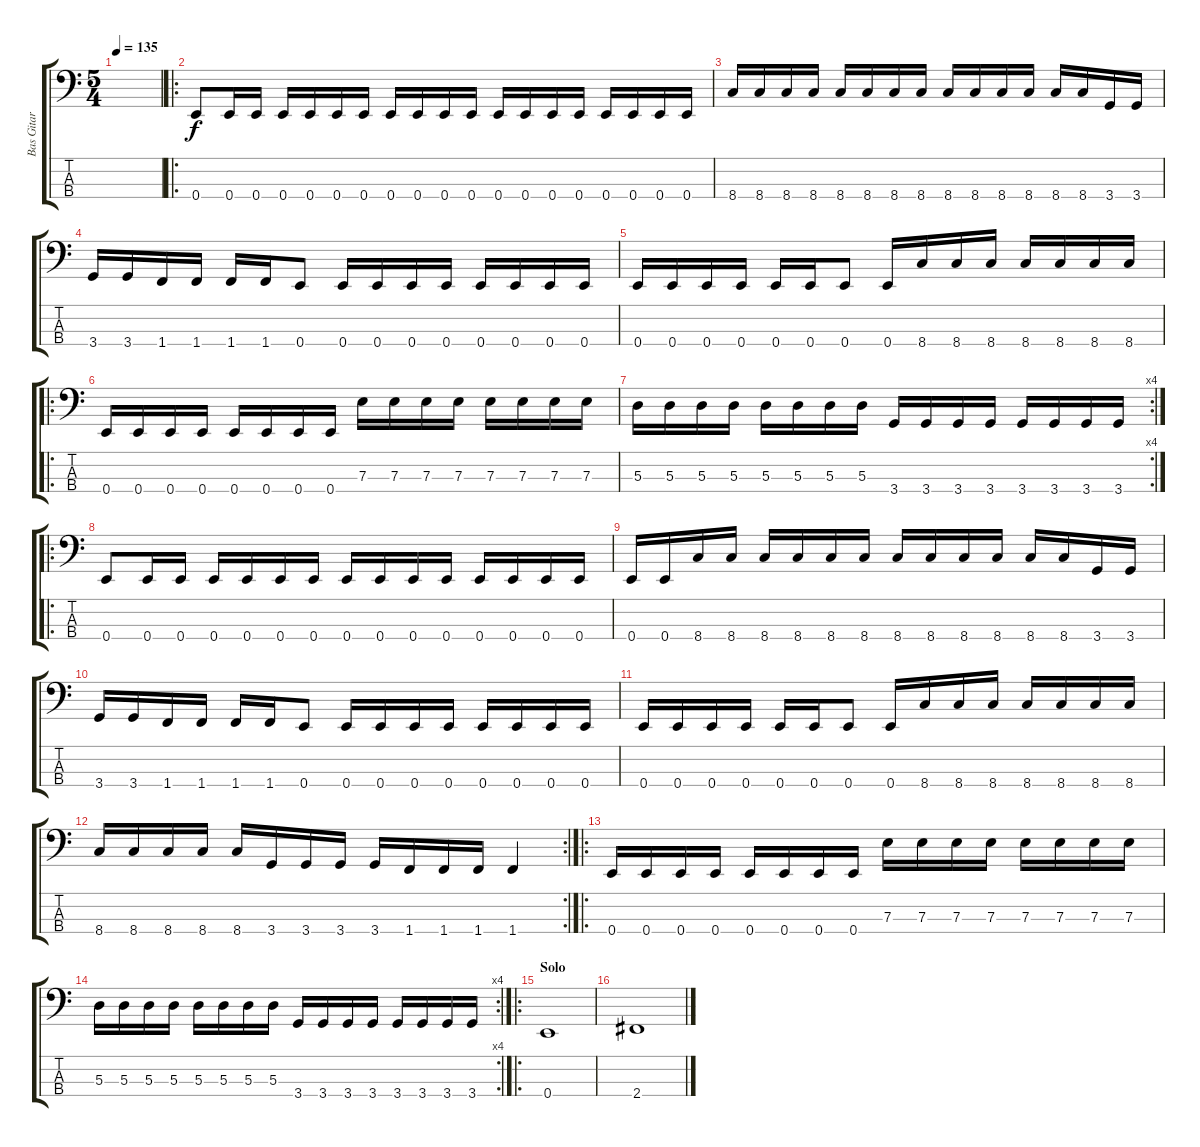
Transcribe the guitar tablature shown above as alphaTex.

\track ("Bas Gitar" "Bas Gitar") {instrument electricbasspick}
\staff {score tabs}
\tuning (G2 D2 A1 E1) {hide}
\ts (5 4)
\tempo 135
\clef f4
\ks c
|
\ro
0.4.8 0.4.16 0.4.16 0.4.16 0.4.16 0.4.16 0.4.16 0.4.16 0.4.16 0.4.16 0.4.16 0.4.16 0.4.16 0.4.16 0.4.16 0.4.16 0.4.16 0.4.16 0.4.16 |
8.4.16 8.4.16 8.4.16 8.4.16 8.4.16 8.4.16 8.4.16 8.4.16 8.4.16 8.4.16 8.4.16 8.4.16 8.4.16 8.4.16 3.4.16 3.4.16 |
3.4.16 3.4.16 1.4.16 1.4.16 1.4.16 1.4.16 0.4.8 0.4.16 0.4.16 0.4.16 0.4.16 0.4.16 0.4.16 0.4.16 0.4.16 |
0.4.16 0.4.16 0.4.16 0.4.16 0.4.16 0.4.16 0.4.8 0.4.16 8.4.16 8.4.16 8.4.16 8.4.16 8.4.16 8.4.16 8.4.16 |
\ro
0.4.16 0.4.16 0.4.16 0.4.16 0.4.16 0.4.16 0.4.16 0.4.16 7.3.16 7.3.16 7.3.16 7.3.16 7.3.16 7.3.16 7.3.16 7.3.16 |
\rc 4
5.3.16 5.3.16 5.3.16 5.3.16 5.3.16 5.3.16 5.3.16 5.3.16 3.4.16 3.4.16 3.4.16 3.4.16 3.4.16 3.4.16 3.4.16 3.4.16 |
\ro
0.4.8 0.4.16 0.4.16 0.4.16 0.4.16 0.4.16 0.4.16 0.4.16 0.4.16 0.4.16 0.4.16 0.4.16 0.4.16 0.4.16 0.4.16 |
0.4.16 0.4.16 8.4.16 8.4.16 8.4.16 8.4.16 8.4.16 8.4.16 8.4.16 8.4.16 8.4.16 8.4.16 8.4.16 8.4.16 3.4.16 3.4.16 |
3.4.16 3.4.16 1.4.16 1.4.16 1.4.16 1.4.16 0.4.8 0.4.16 0.4.16 0.4.16 0.4.16 0.4.16 0.4.16 0.4.16 0.4.16 |
0.4.16 0.4.16 0.4.16 0.4.16 0.4.16 0.4.16 0.4.8 0.4.16 8.4.16 8.4.16 8.4.16 8.4.16 8.4.16 8.4.16 8.4.16 |
\rc 2
8.4.16 8.4.16 8.4.16 8.4.16 8.4.16 3.4.16 3.4.16 3.4.16 3.4.16 1.4.16 1.4.16 1.4.16 1.4.4 |
\ro
0.4.16 0.4.16 0.4.16 0.4.16 0.4.16 0.4.16 0.4.16 0.4.16 7.3.16 7.3.16 7.3.16 7.3.16 7.3.16 7.3.16 7.3.16 7.3.16 |
\rc 4
5.3.16 5.3.16 5.3.16 5.3.16 5.3.16 5.3.16 5.3.16 5.3.16 3.4.16 3.4.16 3.4.16 3.4.16 3.4.16 3.4.16 3.4.16 3.4.16 |
\ro
\section ("" "Solo")
0.4.1 |
2.4.1
